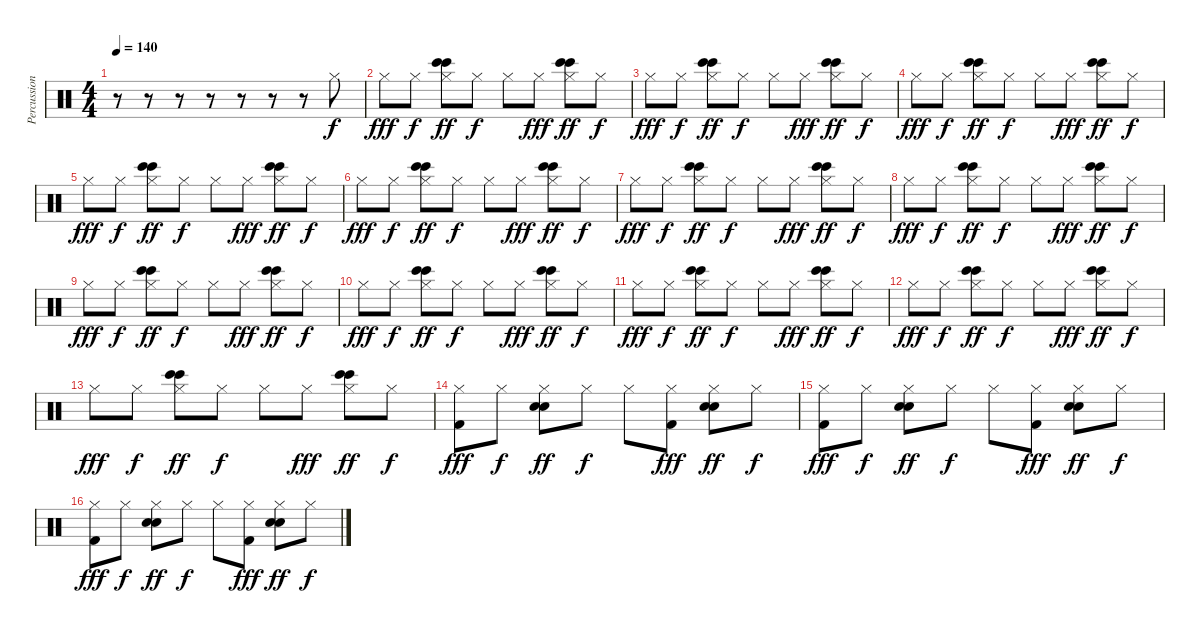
\track ("Percussion" "Percussion") {instrument percussion}
\staff {score}
\articulation defaults
\ts (4 4)
\tempo 140
\clef neutral
\ks c
r.8{dy f} r.8 r.8 r.8 r.8 r.8 r.8 "Hi-Hat (closed)".8 |
"Hi-Hat (closed)".8{dy fff} "Hi-Hat (closed)".8{dy f} ("Hi-Hat (closed)" "Bongo High (hit)" "Bongo High (hit)").8{dy ff} "Hi-Hat (closed)".8{dy f} "Hi-Hat (closed)".8 "Hi-Hat (closed)".8{dy fff} ("Hi-Hat (closed)" "Bongo High (hit)" "Bongo High (hit)").8{dy ff} "Hi-Hat (closed)".8{dy f} |
"Hi-Hat (closed)".8{dy fff} "Hi-Hat (closed)".8{dy f} ("Hi-Hat (closed)" "Bongo High (hit)" "Bongo High (hit)").8{dy ff} "Hi-Hat (closed)".8{dy f} "Hi-Hat (closed)".8 "Hi-Hat (closed)".8{dy fff} ("Hi-Hat (closed)" "Bongo High (hit)" "Bongo High (hit)").8{dy ff} "Hi-Hat (closed)".8{dy f} |
"Hi-Hat (closed)".8{dy fff} "Hi-Hat (closed)".8{dy f} ("Hi-Hat (closed)" "Bongo High (hit)" "Bongo High (hit)").8{dy ff} "Hi-Hat (closed)".8{dy f} "Hi-Hat (closed)".8 "Hi-Hat (closed)".8{dy fff} ("Hi-Hat (closed)" "Bongo High (hit)" "Bongo High (hit)").8{dy ff} "Hi-Hat (closed)".8{dy f} |
"Hi-Hat (closed)".8{dy fff} "Hi-Hat (closed)".8{dy f} ("Hi-Hat (closed)" "Bongo High (hit)" "Bongo High (hit)").8{dy ff} "Hi-Hat (closed)".8{dy f} "Hi-Hat (closed)".8 "Hi-Hat (closed)".8{dy fff} ("Hi-Hat (closed)" "Bongo High (hit)" "Bongo High (hit)").8{dy ff} "Hi-Hat (closed)".8{dy f} |
"Hi-Hat (closed)".8{dy fff} "Hi-Hat (closed)".8{dy f} ("Hi-Hat (closed)" "Bongo High (hit)" "Bongo High (hit)").8{dy ff} "Hi-Hat (closed)".8{dy f} "Hi-Hat (closed)".8 "Hi-Hat (closed)".8{dy fff} ("Hi-Hat (closed)" "Bongo High (hit)" "Bongo High (hit)").8{dy ff} "Hi-Hat (closed)".8{dy f} |
"Hi-Hat (closed)".8{dy fff} "Hi-Hat (closed)".8{dy f} ("Hi-Hat (closed)" "Bongo High (hit)" "Bongo High (hit)").8{dy ff} "Hi-Hat (closed)".8{dy f} "Hi-Hat (closed)".8 "Hi-Hat (closed)".8{dy fff} ("Hi-Hat (closed)" "Bongo High (hit)" "Bongo High (hit)").8{dy ff} "Hi-Hat (closed)".8{dy f} |
"Hi-Hat (closed)".8{dy fff} "Hi-Hat (closed)".8{dy f} ("Hi-Hat (closed)" "Bongo High (hit)" "Bongo High (hit)").8{dy ff} "Hi-Hat (closed)".8{dy f} "Hi-Hat (closed)".8 "Hi-Hat (closed)".8{dy fff} ("Hi-Hat (closed)" "Bongo High (hit)" "Bongo High (hit)").8{dy ff} "Hi-Hat (closed)".8{dy f} |
"Hi-Hat (closed)".8{dy fff} "Hi-Hat (closed)".8{dy f} ("Hi-Hat (closed)" "Bongo High (hit)" "Bongo High (hit)").8{dy ff} "Hi-Hat (closed)".8{dy f} "Hi-Hat (closed)".8 "Hi-Hat (closed)".8{dy fff} ("Hi-Hat (closed)" "Bongo High (hit)" "Bongo High (hit)").8{dy ff} "Hi-Hat (closed)".8{dy f} |
"Hi-Hat (closed)".8{dy fff} "Hi-Hat (closed)".8{dy f} ("Hi-Hat (closed)" "Bongo High (hit)" "Bongo High (hit)").8{dy ff} "Hi-Hat (closed)".8{dy f} "Hi-Hat (closed)".8 "Hi-Hat (closed)".8{dy fff} ("Hi-Hat (closed)" "Bongo High (hit)" "Bongo High (hit)").8{dy ff} "Hi-Hat (closed)".8{dy f} |
"Hi-Hat (closed)".8{dy fff} "Hi-Hat (closed)".8{dy f} ("Hi-Hat (closed)" "Bongo High (hit)" "Bongo High (hit)").8{dy ff} "Hi-Hat (closed)".8{dy f} "Hi-Hat (closed)".8 "Hi-Hat (closed)".8{dy fff} ("Hi-Hat (closed)" "Bongo High (hit)" "Bongo High (hit)").8{dy ff} "Hi-Hat (closed)".8{dy f} |
"Hi-Hat (closed)".8{dy fff} "Hi-Hat (closed)".8{dy f} ("Hi-Hat (closed)" "Bongo High (hit)" "Bongo High (hit)").8{dy ff} "Hi-Hat (closed)".8{dy f} "Hi-Hat (closed)".8 "Hi-Hat (closed)".8{dy fff} ("Hi-Hat (closed)" "Bongo High (hit)" "Bongo High (hit)").8{dy ff} "Hi-Hat (closed)".8{dy f} |
"Hi-Hat (closed)".8{dy fff} "Hi-Hat (closed)".8{dy f} ("Hi-Hat (closed)" "Bongo High (hit)" "Bongo High (hit)").8{dy ff} "Hi-Hat (closed)".8{dy f} "Hi-Hat (closed)".8 "Hi-Hat (closed)".8{dy fff} ("Hi-Hat (closed)" "Bongo High (hit)" "Bongo High (hit)").8{dy ff} "Hi-Hat (closed)".8{dy f} |
("Hi-Hat (closed)" "Kick (hit) 2").8{dy fff} "Hi-Hat (closed)".8{dy f} ("Hi-Hat (closed)" "Electric Snare (hit)" "Snare (hit) 2").8{dy ff} "Hi-Hat (closed)".8{dy f} "Hi-Hat (closed)".8 ("Hi-Hat (closed)" "Kick (hit) 2").8{dy fff} ("Hi-Hat (closed)" "Electric Snare (hit)" "Snare (hit) 2").8{dy ff} "Hi-Hat (closed)".8{dy f} |
("Hi-Hat (closed)" "Kick (hit) 2").8{dy fff} "Hi-Hat (closed)".8{dy f} ("Hi-Hat (closed)" "Electric Snare (hit)" "Snare (hit) 2").8{dy ff} "Hi-Hat (closed)".8{dy f} "Hi-Hat (closed)".8 ("Hi-Hat (closed)" "Kick (hit) 2").8{dy fff} ("Hi-Hat (closed)" "Electric Snare (hit)" "Snare (hit) 2").8{dy ff} "Hi-Hat (closed)".8{dy f} |
("Hi-Hat (closed)" "Kick (hit) 2").8{dy fff} "Hi-Hat (closed)".8{dy f} ("Hi-Hat (closed)" "Electric Snare (hit)" "Snare (hit) 2").8{dy ff} "Hi-Hat (closed)".8{dy f} "Hi-Hat (closed)".8 ("Hi-Hat (closed)" "Kick (hit) 2").8{dy fff} ("Hi-Hat (closed)" "Electric Snare (hit)" "Snare (hit) 2").8{dy ff} "Hi-Hat (closed)".8{dy f}
